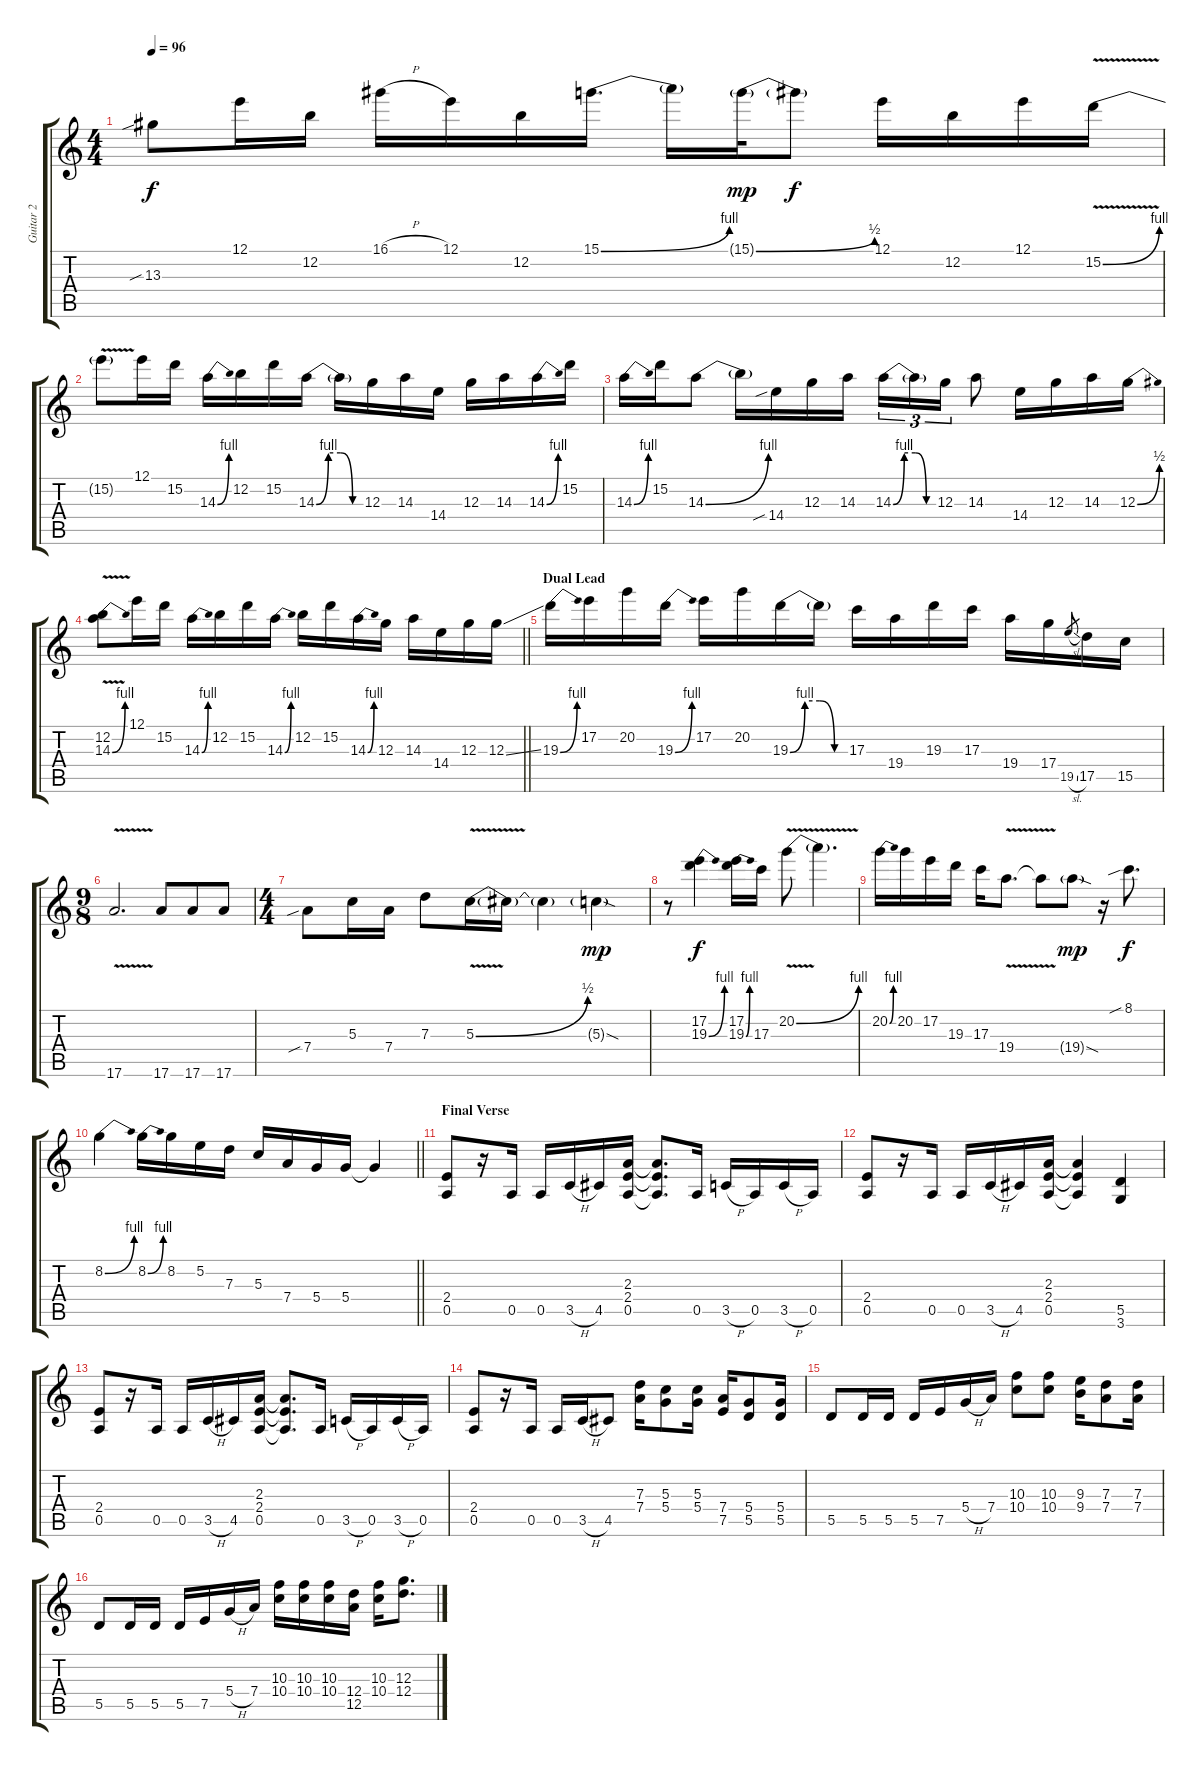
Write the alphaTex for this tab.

\track ("Guitar 2" "Guitar 2") {instrument overdrivenguitar}
\staff {score tabs}
\tuning (E4 B3 G3 D3 A2 E2) {hide}
\ts (4 4)
\tempo 96
\clef g2
\ks c
13.3{sib}.8{dy f} 12.1.16 12.2.16 16.1{h}.16 12.1.16 12.2.16 15.1{be (bend 0 0 60 4)}.16{d} 15.1{t}.16 15.1{be (bend 0 0 60 2) g}.32{dy mp} 15.1{t}.8{dy f} 12.1.16 12.2.16 12.1.16 15.2{be (bend 0 0 60 4) v}.16 |
15.2{t}.8 12.1.16 15.2.16 14.3{be (bend 0 0 60 4)}.16 12.2.16 15.2.16 14.3{be (custom 0 0 15 4 30 4 45 0 60 0)}.16 14.3{t}.16 12.3.16 14.3.16 14.4.16 12.3.16 14.3.16 14.3{be (bend 0 0 60 4)}.16 15.2.16 |
14.3{be (bend 0 0 60 4)}.16 15.2.16 14.3{be (bend 0 0 60 4)}.8 14.3{t}.16 14.4{sib}.16 12.3.16 14.3.16 14.3{be (custom 0 0 15 4 30 4 45 0 60 0)}.16{tu (3 2)} 14.3{t}.16{tu (3 2)} 12.3.16{tu (3 2)} 14.3.8 14.4.16 12.3.16 14.3.16 12.3{be (bend 0 0 60 2)}.16 |
\barLineRight lightlight
(12.2 14.3{be (bend 0 0 60 4) v}).8 12.1.16 15.2.16 14.3{be (bend 0 0 60 4)}.16 12.2.16 15.2.16 14.3{be (bend 0 0 60 4)}.16 12.2.16 15.2.16 14.3{be (bend 0 0 60 4)}.16 12.3.16 14.3.16 14.4.16 12.3.16 12.3{ss}.16 |
\section ("" "Dual Lead")
19.3{be (bend 0 0 60 4)}.16{volume 10 balance 0} 17.2.16 20.2.16 19.3{be (bend 0 0 60 4)}.16 17.2.16 20.2.16 19.3{be (custom 0 0 15 4 30 4 45 0 60 0)}.16 19.3{t}.16 17.3.16 19.4.16 19.3.16 17.3.16 19.4.16 17.4.16 19.5{sl}.8{gr} 17.5.16 15.5.16 |
\ts (9 8)
17.6{v}.2{d} 17.6.8 17.6.8 17.6.8 |
\ts (4 4)
7.4{sib}.8 5.3.16 7.4.16 7.3.8 5.3{be (bend 0 0 60 2) v}.16 5.3{t}.16 5.3{t}.4 5.3{sod g}.4{dy mp} |
r.8 (17.2 19.3{be (bend 0 0 60 4)}).4{dy f} (17.2 19.3{be (bend 0 0 60 4)}).16 17.3.16 20.2{be (bend 0 0 60 4) v}.8 20.2{t}.4{d} |
20.2{be (bend 0 0 60 4)}.16 20.2.16 17.2.16 19.3.16 17.3.16 19.4{v}.8{d} 19.4{t}.8 19.4{sod g}.8{dy mp} r.16 8.1{sib}.8{d dy f} |
\barLineRight lightlight
8.2{be (bend 0 0 60 4)}.4 8.2{be (bend 0 0 60 4)}.16 8.2.16 5.2.16 7.3.16 5.3.16 7.4.16 5.4.16 5.4.16 5.4{t}.4 |
\section ("" "Final Verse")
(2.4 0.5).8{volume 7} r.16 0.5.16 0.5.16 3.5{h}.16 4.5.16 (2.3 2.4 0.5).16 (2.3{t} 2.4{t} 0.5{t}).8{d} 0.5.16 3.5{h}.16 0.5.16 3.5{h}.16 0.5.16 |
(2.4 0.5).8 r.16 0.5.16 0.5.16 3.5{h}.16 4.5.16 (2.3 2.4 0.5).16 (2.3{t} 2.4{t} 0.5{t}).4 (5.5 3.6).4 |
(2.4 0.5).8 r.16 0.5.16 0.5.16 3.5{h}.16 4.5.16 (2.3 2.4 0.5).16 (2.3{t} 2.4{t} 0.5{t}).8{d} 0.5.16 3.5{h}.16 0.5.16 3.5{h}.16 0.5.16 |
(2.4 0.5).8 r.16 0.5.16 0.5.16 3.5{h}.16 4.5.8 (7.3 7.4).16 (5.3 5.4).8 (5.3 5.4).16 (7.4 7.5).16 (5.4 5.5).8 (5.4 5.5).16 |
5.5.8 5.5.16 5.5.16 5.5.16 7.5.16 5.4{h}.16 7.4.16 (10.3 10.4).8 (10.3 10.4).8 (9.3 9.4).16 (7.3 7.4).8 (7.3 7.4).16 |
5.5.8 5.5.16 5.5.16 5.5.16 7.5.16 5.4{h}.16 7.4.16 (10.3 10.4).16 (10.3 10.4).16 (10.3 10.4).16 (12.4 12.5).16 (10.3 10.4).16 (12.3 12.4).8{d}
